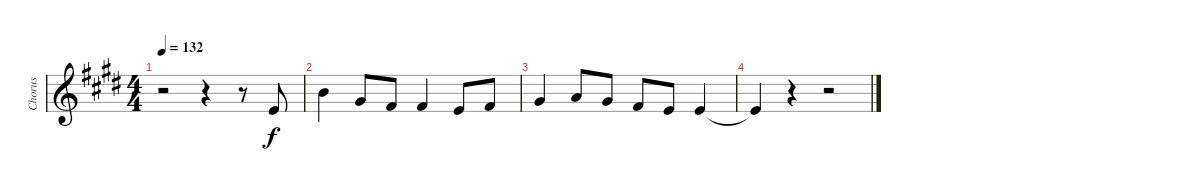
\track ("Chorus" "Chorus") {instrument electricgrandpiano}
\staff {score}
\tuning (E4 B3 G3 D3 A2 E2 B1) {hide}
\ts (4 4)
\tempo 132
\clef g2
\ks e
r.2{dy f} r.4 r.8 0.1.8 |
7.1.4 4.1.8 2.1.8 2.1.4 0.1.8 2.1.8 |
4.1.4 5.1.8 4.1.8 2.1.8 0.1.8 0.1.4 |
0.1{t}.4 r.4 r.2
